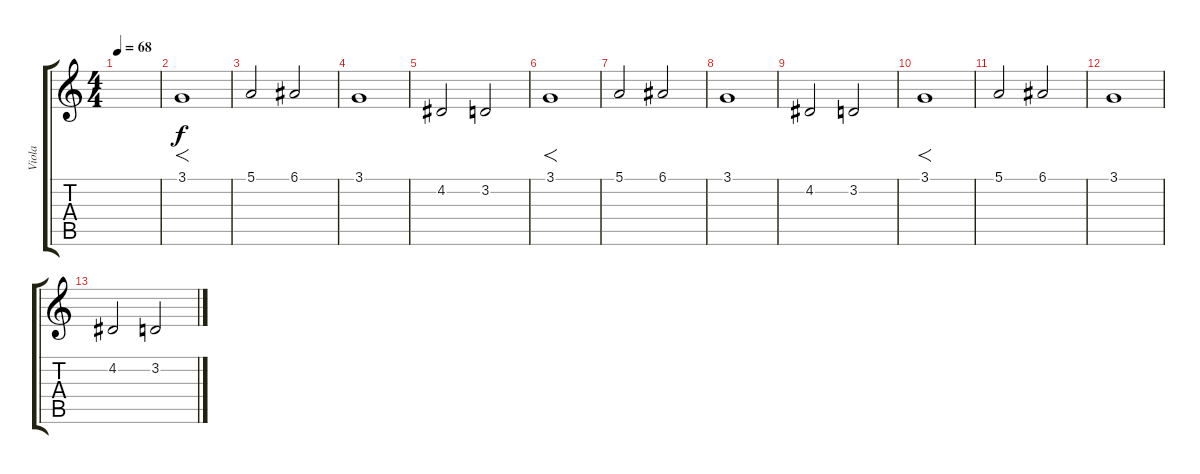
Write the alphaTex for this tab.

\track ("Viola" "Viola") {instrument viola}
\staff {score tabs}
\tuning (E4 B3 G3 D3 A2 E2) {hide}
\ts (4 4)
\tempo 68
\clef g2
\ks c
|
3.1.1{f} |
5.1.2 6.1.2 |
3.1.1 |
4.2.2 3.2.2 |
3.1.1{f} |
5.1.2 6.1.2 |
3.1.1 |
4.2.2 3.2.2 |
3.1.1{f} |
5.1.2 6.1.2 |
3.1.1 |
4.2.2 3.2.2
